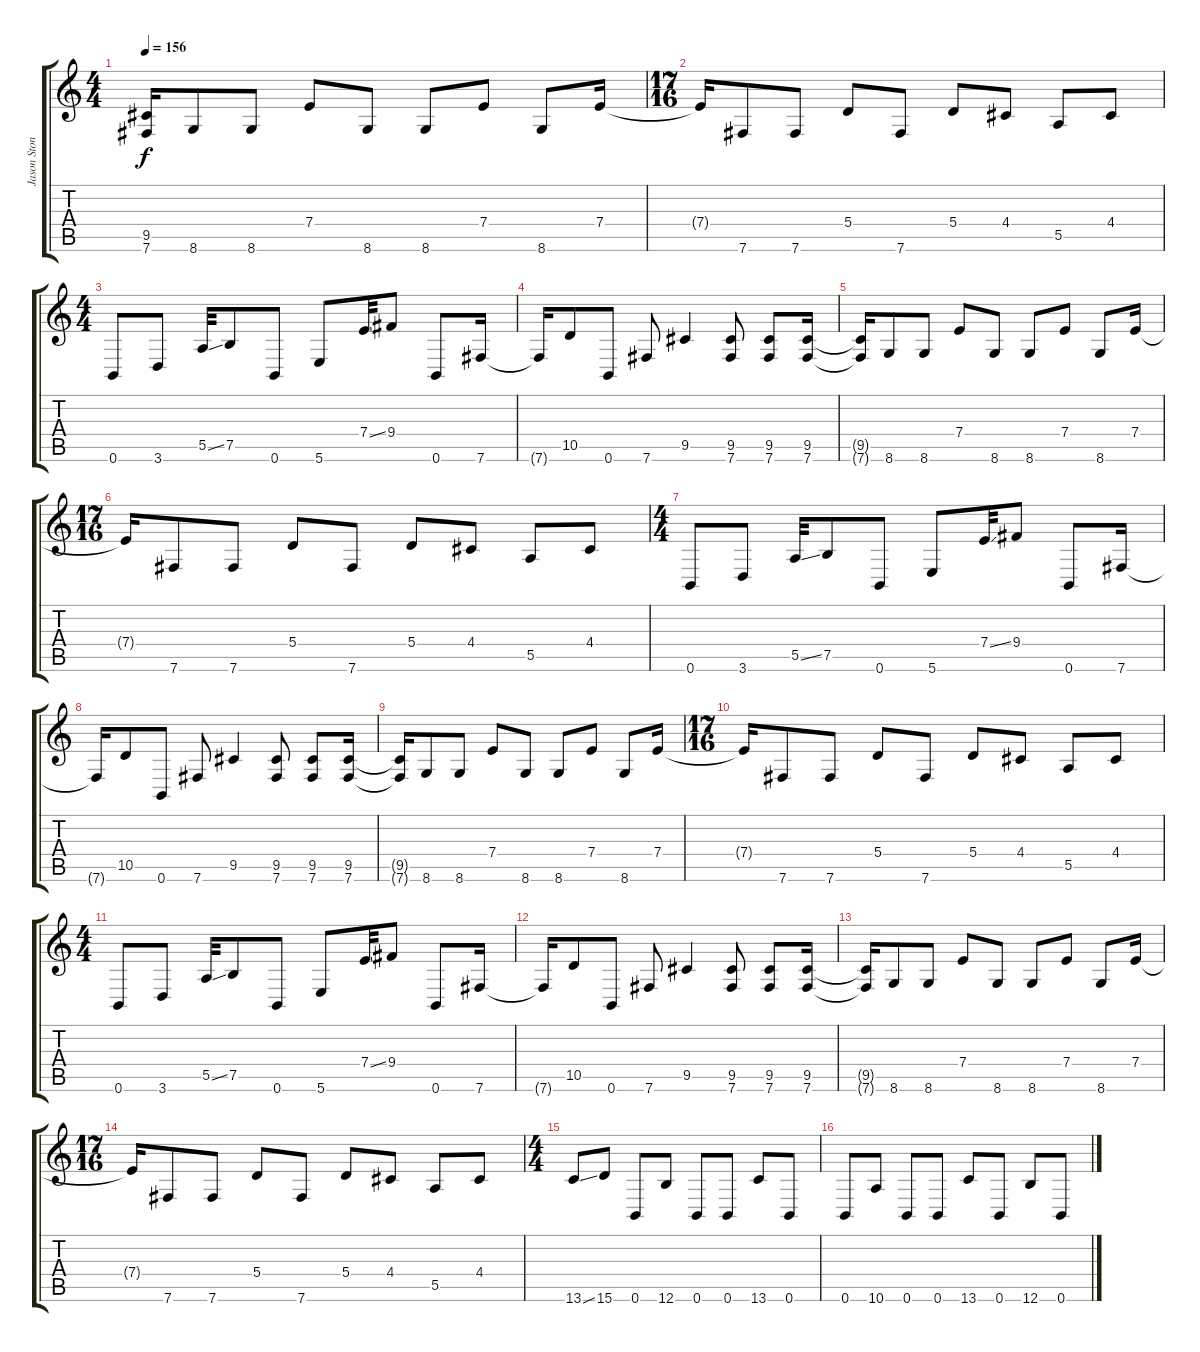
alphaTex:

\track ("Jason Stone" "Jason Ston") {instrument distortionguitar}
\staff {score tabs}
\tuning (B3 Gb3 D3 A2 E2 B1) {hide}
\ts (4 4)
\tempo 156
\clef g2
\ks c
(9.5{t} 7.6{t}).16{dy f} 8.6.8 8.6.8 7.4.8 8.6.8 8.6.8 7.4.8 8.6.8 7.4.16 |
\ts (17 16)
7.4{t}.16 7.6.8 7.6.8 5.4.8 7.6.8 5.4.8 4.4.8 5.5.8 4.4.8 |
\ts (4 4)
0.6.8 3.6.8 5.5{ss}.32 7.5.8 0.6.8 5.6.8 7.4{ss}.32 9.4.8 0.6.8 7.6.16 |
7.6{t}.16 10.5.8 0.6.8 7.6.8 9.5.4 (9.5 7.6).8 (9.5 7.6).8 (9.5 7.6).16 |
(9.5{t} 7.6{t}).16 8.6.8 8.6.8 7.4.8 8.6.8 8.6.8 7.4.8 8.6.8 7.4.16 |
\ts (17 16)
7.4{t}.16 7.6.8 7.6.8 5.4.8 7.6.8 5.4.8 4.4.8 5.5.8 4.4.8 |
\ts (4 4)
0.6.8 3.6.8 5.5{ss}.32 7.5.8 0.6.8 5.6.8 7.4{ss}.32 9.4.8 0.6.8 7.6.16 |
7.6{t}.16 10.5.8 0.6.8 7.6.8 9.5.4 (9.5 7.6).8 (9.5 7.6).8 (9.5 7.6).16 |
(9.5{t} 7.6{t}).16 8.6.8 8.6.8 7.4.8 8.6.8 8.6.8 7.4.8 8.6.8 7.4.16 |
\ts (17 16)
7.4{t}.16 7.6.8 7.6.8 5.4.8 7.6.8 5.4.8 4.4.8 5.5.8 4.4.8 |
\ts (4 4)
0.6.8 3.6.8 5.5{ss}.32 7.5.8 0.6.8 5.6.8 7.4{ss}.32 9.4.8 0.6.8 7.6.16 |
7.6{t}.16 10.5.8 0.6.8 7.6.8 9.5.4 (9.5 7.6).8 (9.5 7.6).8 (9.5 7.6).16 |
(9.5{t} 7.6{t}).16 8.6.8 8.6.8 7.4.8 8.6.8 8.6.8 7.4.8 8.6.8 7.4.16 |
\ts (17 16)
7.4{t}.16 7.6.8 7.6.8 5.4.8 7.6.8 5.4.8 4.4.8 5.5.8 4.4.8 |
\ts (4 4)
13.6{ss}.8 15.6.8 0.6.8 12.6.8 0.6.8 0.6.8 13.6.8 0.6.8 |
0.6.8 10.6.8 0.6.8 0.6.8 13.6.8 0.6.8 12.6.8 0.6.8
